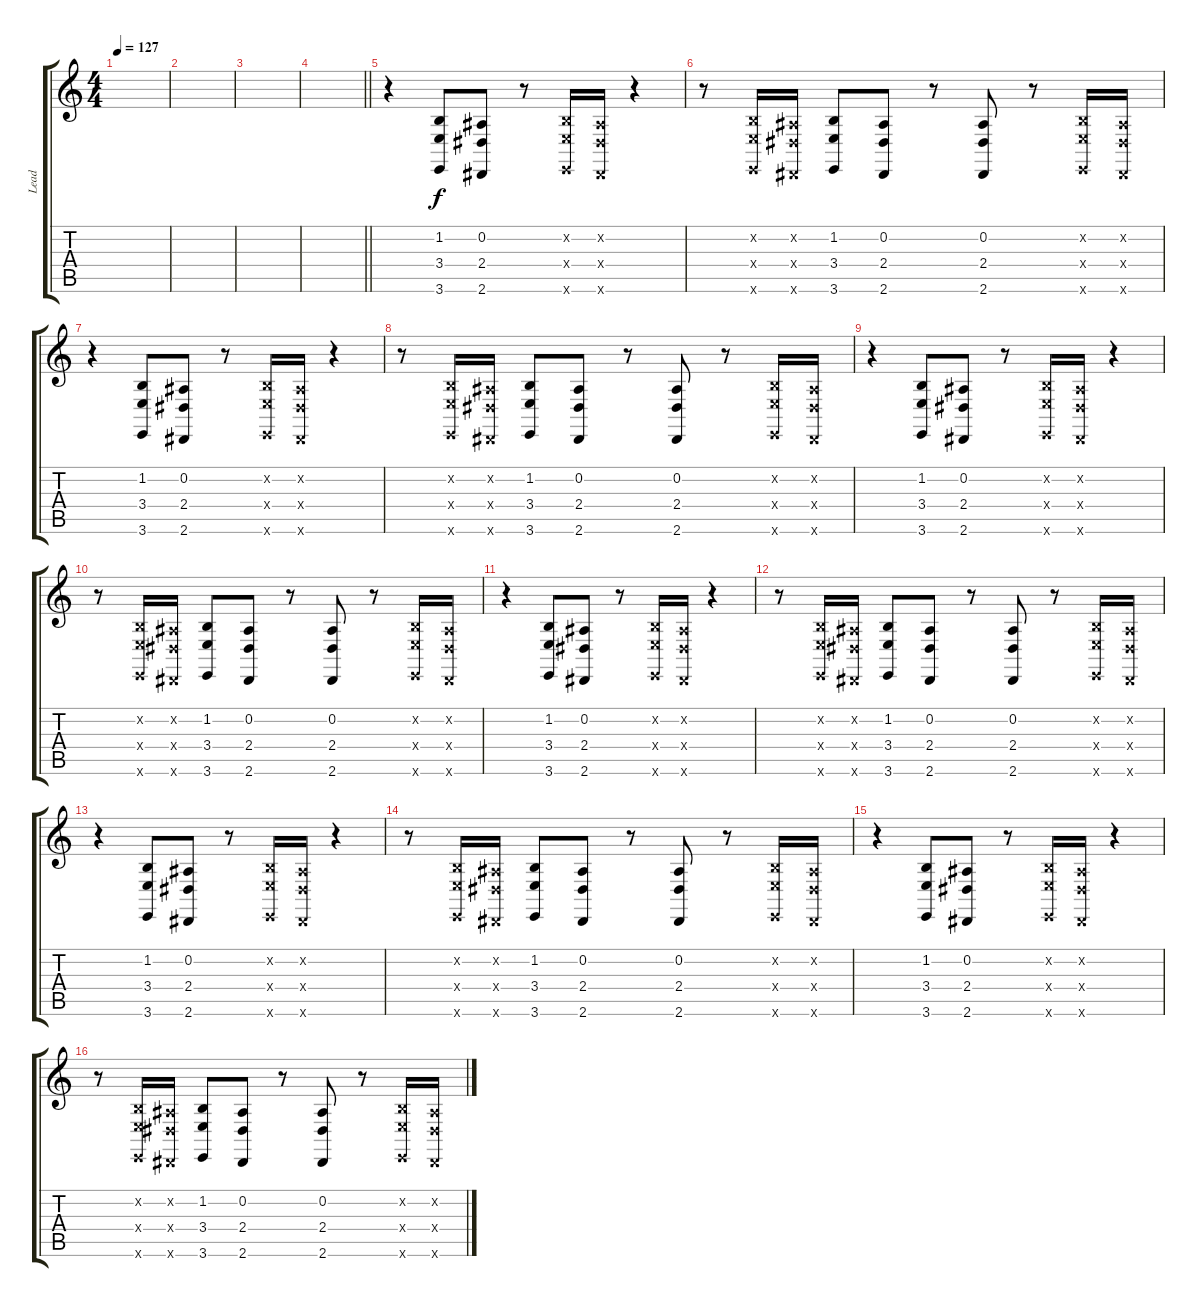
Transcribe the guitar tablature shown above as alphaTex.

\track ("Lead" "Lead") {instrument lead8bassandlead}
\staff {score tabs}
\tuning (Eb4 Bb3 Gb3 Db3 Ab2 Db2) {hide}
\ts (4 4)
\tempo 127
\clef g2
\ks c
|
|
|
\barLineRight lightlight
|
r.4 (1.2 3.4 3.6).8 (0.2 2.4 2.6).8 r.8 (1.2{x} 3.4{x} 3.6{x}).16 (0.2{x} 2.4{x} 2.6{x}).16 r.4 |
r.8 (1.2{x} 3.4{x} 3.6{x}).16 (0.2{x} 2.4{x} 2.6{x}).16 (1.2 3.4 3.6).8 (0.2 2.4 2.6).8 r.8 (0.2 2.4 2.6).8 r.8 (1.2{x} 3.4{x} 3.6{x}).16 (0.2{x} 2.4{x} 2.6{x}).16 |
r.4 (1.2 3.4 3.6).8 (0.2 2.4 2.6).8 r.8 (1.2{x} 3.4{x} 3.6{x}).16 (0.2{x} 2.4{x} 2.6{x}).16 r.4 |
r.8 (1.2{x} 3.4{x} 3.6{x}).16 (0.2{x} 2.4{x} 2.6{x}).16 (1.2 3.4 3.6).8 (0.2 2.4 2.6).8 r.8 (0.2 2.4 2.6).8 r.8 (1.2{x} 3.4{x} 3.6{x}).16 (0.2{x} 2.4{x} 2.6{x}).16 |
r.4 (1.2 3.4 3.6).8 (0.2 2.4 2.6).8 r.8 (1.2{x} 3.4{x} 3.6{x}).16 (0.2{x} 2.4{x} 2.6{x}).16 r.4 |
r.8 (1.2{x} 3.4{x} 3.6{x}).16 (0.2{x} 2.4{x} 2.6{x}).16 (1.2 3.4 3.6).8 (0.2 2.4 2.6).8 r.8 (0.2 2.4 2.6).8 r.8 (1.2{x} 3.4{x} 3.6{x}).16 (0.2{x} 2.4{x} 2.6{x}).16 |
r.4 (1.2 3.4 3.6).8 (0.2 2.4 2.6).8 r.8 (1.2{x} 3.4{x} 3.6{x}).16 (0.2{x} 2.4{x} 2.6{x}).16 r.4 |
r.8 (1.2{x} 3.4{x} 3.6{x}).16 (0.2{x} 2.4{x} 2.6{x}).16 (1.2 3.4 3.6).8 (0.2 2.4 2.6).8 r.8 (0.2 2.4 2.6).8 r.8 (1.2{x} 3.4{x} 3.6{x}).16 (0.2{x} 2.4{x} 2.6{x}).16 |
r.4 (1.2 3.4 3.6).8 (0.2 2.4 2.6).8 r.8 (1.2{x} 3.4{x} 3.6{x}).16 (0.2{x} 2.4{x} 2.6{x}).16 r.4 |
r.8 (1.2{x} 3.4{x} 3.6{x}).16 (0.2{x} 2.4{x} 2.6{x}).16 (1.2 3.4 3.6).8 (0.2 2.4 2.6).8 r.8 (0.2 2.4 2.6).8 r.8 (1.2{x} 3.4{x} 3.6{x}).16 (0.2{x} 2.4{x} 2.6{x}).16 |
r.4 (1.2 3.4 3.6).8 (0.2 2.4 2.6).8 r.8 (1.2{x} 3.4{x} 3.6{x}).16 (0.2{x} 2.4{x} 2.6{x}).16 r.4 |
r.8 (1.2{x} 3.4{x} 3.6{x}).16 (0.2{x} 2.4{x} 2.6{x}).16 (1.2 3.4 3.6).8 (0.2 2.4 2.6).8 r.8 (0.2 2.4 2.6).8 r.8 (1.2{x} 3.4{x} 3.6{x}).16 (0.2{x} 2.4{x} 2.6{x}).16
